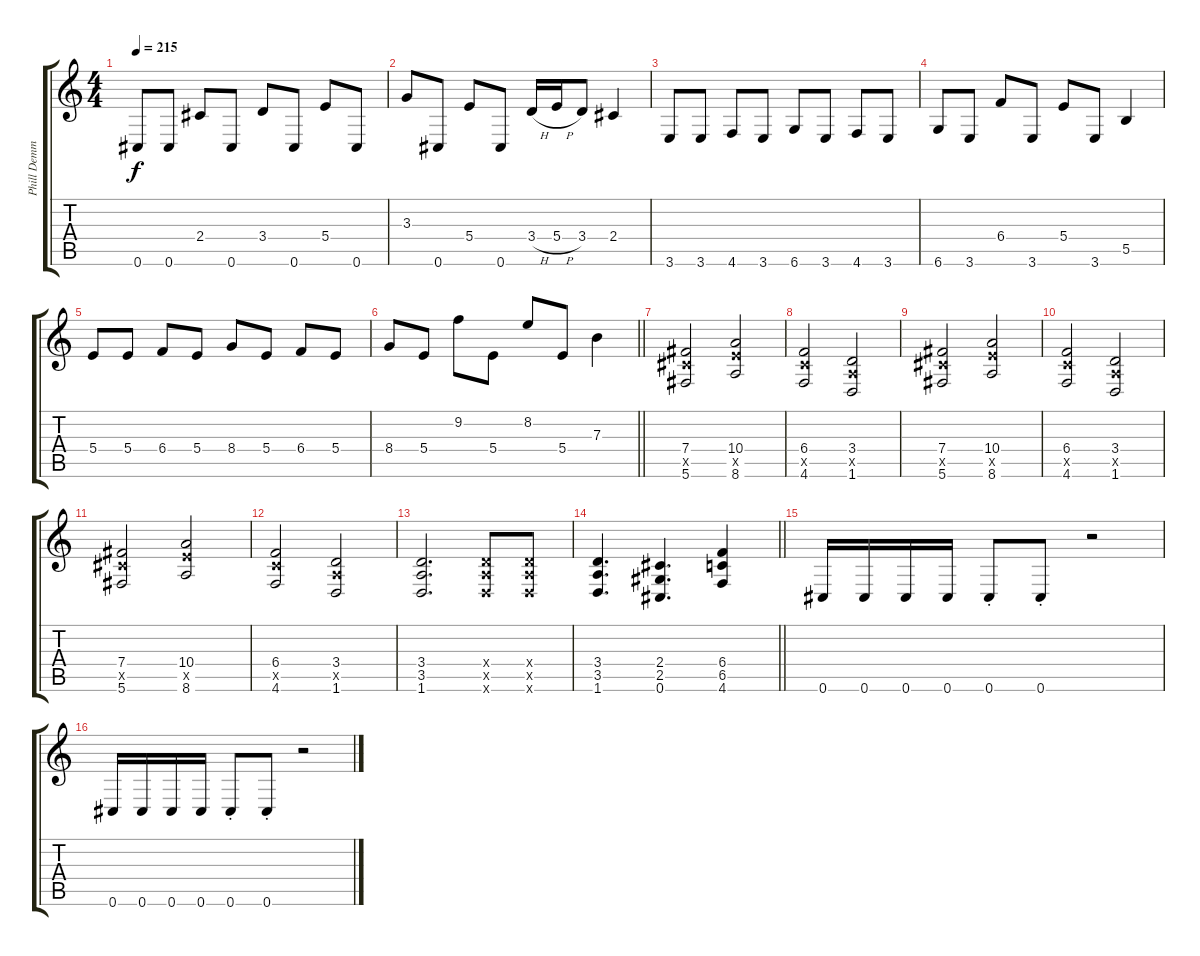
\track ("Phill Demmel" "Phill Demm") {instrument distortionguitar}
\staff {score tabs}
\tuning (Db4 Ab3 E3 B2 Gb2 Db2) {hide}
\ts (4 4)
\tempo 215
\clef g2
\ks c
0.6.8{dy f} 0.6.8 2.4.8 0.6.8 3.4.8 0.6.8 5.4.8 0.6.8 |
3.3.8 0.6.8 5.4.8 0.6.8 3.4{h}.16 5.4{h}.16 3.4.8 2.4.4 |
3.6.8 3.6.8 4.6.8 3.6.8 6.6.8 3.6.8 4.6.8 3.6.8 |
6.6.8 3.6.8 6.4.8 3.6.8 5.4.8 3.6.8 5.5.4 |
5.4.8 5.4.8 6.4.8 5.4.8 8.4.8 5.4.8 6.4.8 5.4.8 |
\barLineRight lightlight
8.4.8 5.4.8 9.2.8 5.4.8 8.2.8 5.4.8 7.3.4 |
(7.4 7.5{x} 5.6).2 (10.4 10.5{x} 8.6).2 |
(6.4 6.5{x} 4.6).2 (3.4 3.5{x} 1.6).2 |
(7.4 7.5{x} 5.6).2 (10.4 10.5{x} 8.6).2 |
(6.4 6.5{x} 4.6).2 (3.4 3.5{x} 1.6).2 |
(7.4 7.5{x} 5.6).2 (10.4 10.5{x} 8.6).2 |
(6.4 6.5{x} 4.6).2 (3.4 3.5{x} 1.6).2 |
(3.4 3.5 1.6).2{d} (3.4{x} 3.5{x} 1.6{x}).8 (3.4{x} 3.5{x} 1.6{x}).8 |
\barLineRight lightlight
(3.4 3.5 1.6).4{d} (2.4 2.5 0.6).4{d} (6.4 6.5 4.6).4 |
0.6.16 0.6.16 0.6.16 0.6.16 0.6{st}.8 0.6{st}.8 r.2 |
0.6.16 0.6.16 0.6.16 0.6.16 0.6{st}.8 0.6{st}.8 r.2
